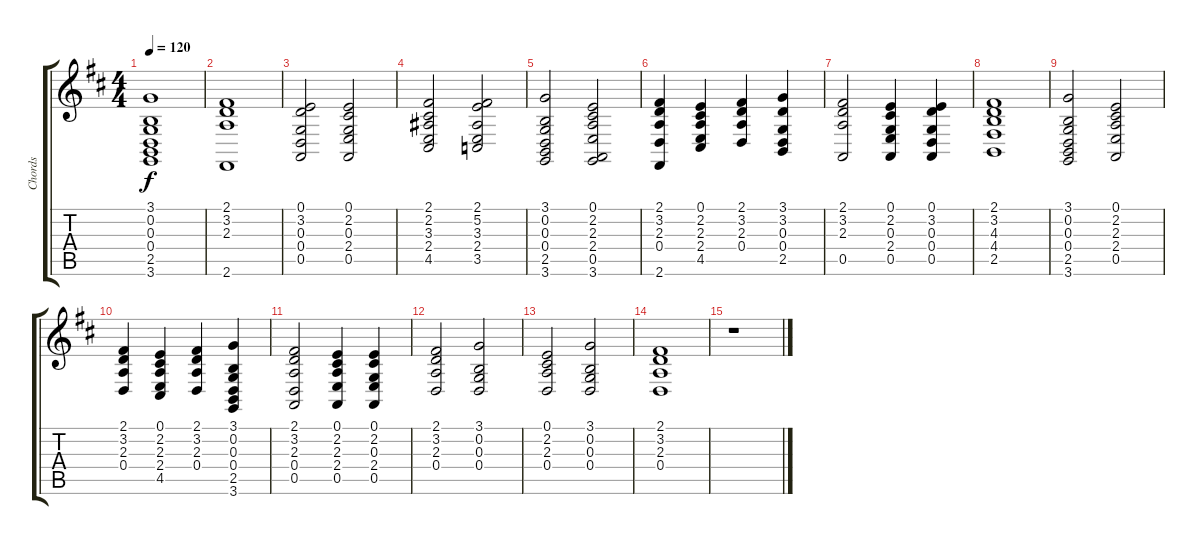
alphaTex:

\track ("Chords" "Chords") {instrument stringensemble1}
\staff {score tabs}
\tuning (E4 B3 G3 D3 A2 E2) {hide}
\ts (4 4)
\tempo 120
\clef g2
\ks d
(3.1 0.2 0.3 0.4 2.5 3.6).1{dy f} |
(2.1 3.2 2.3 2.6).1 |
(0.1 3.2 0.3 0.4 0.5).2 (0.1 2.2 0.3 2.4 0.5).2 |
(2.1 2.2 3.3 2.4 4.5).2 (2.1 5.2 3.3 2.4 3.5).2 |
(3.1 0.2 0.3 0.4 2.5 3.6).2 (0.1 2.2 2.3 2.4 0.5 3.6).2 |
(2.1 3.2 2.3 0.4 2.6).4 (0.1 2.2 2.3 2.4 4.5).4 (2.1 3.2 2.3 0.4).4 (3.1 3.2 0.3 0.4 2.5).4 |
(2.1 3.2 2.3 0.5).2 (0.1 2.2 0.3 2.4 0.5).4 (0.1 3.2 0.3 0.4 0.5).4 |
(2.1 3.2 4.3 4.4 2.5).1 |
(3.1 0.2 0.3 0.4 2.5 3.6).2 (0.1 2.2 2.3 2.4 0.5).2 |
(2.1 3.2 2.3 0.4).4 (0.1 2.2 2.3 2.4 4.5).4 (2.1 3.2 2.3 0.4).4 (3.1 0.2 0.3 0.4 2.5 3.6).4 |
(2.1 3.2 2.3 0.4 0.5).2 (0.1 2.2 2.3 2.4 0.5).4 (0.1 2.2 0.3 2.4 0.5).4 |
(2.1 3.2 2.3 0.4).2 (3.1 0.2 0.3 0.4).2 |
(0.1 2.2 2.3 0.4).2 (3.1 0.2 0.3 0.4).2 |
(2.1 3.2 2.3 0.4).1 |
r.1
